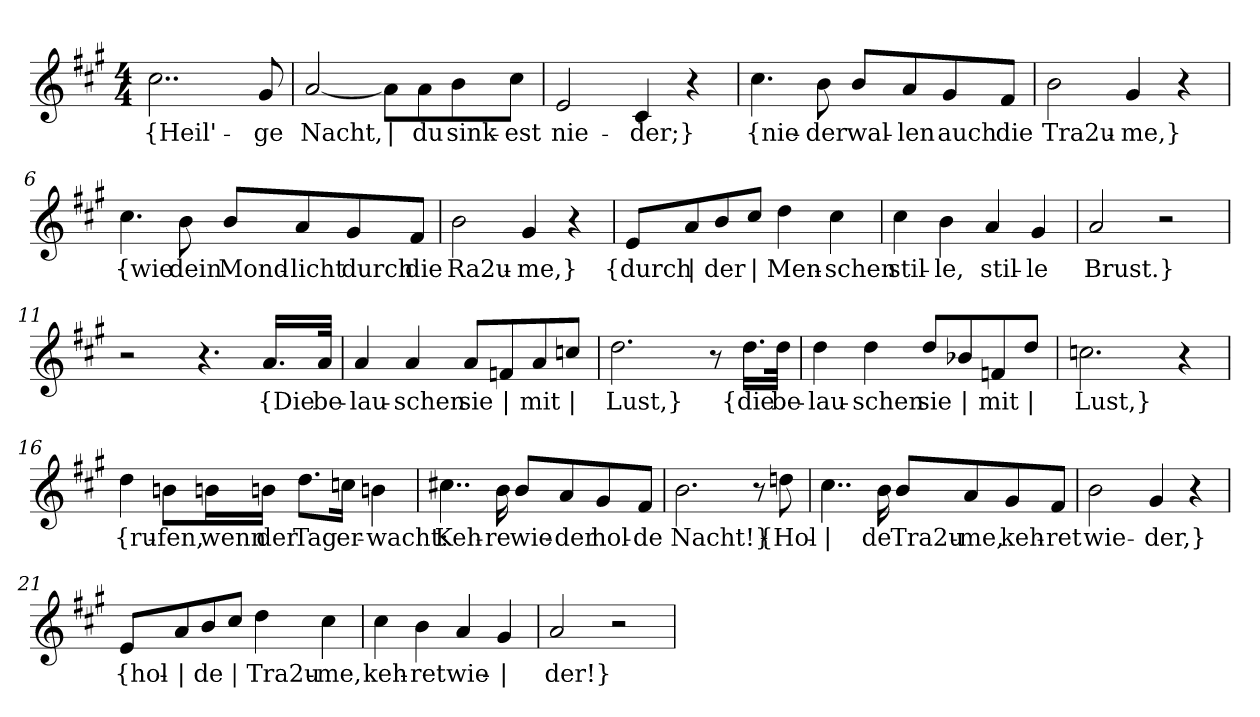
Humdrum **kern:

**kern	**text
*part1	*part1
*staff1	*staff1
*clefG2	*
*k[f#c#g#]	*
*M4/4	*
=1	=1
!	!LO:LY:b
2..cc#\	{Heil'-
!	!LO:LY:b
8g#/	-ge
=2	=2
!	!LO:LY:b
[2a/	Nacht,
!	!LO:LY:b
8a\L]	|
!	!LO:LY:b
8a\	du
!	!LO:LY:b
8b\	sink-
!	!LO:LY:b
8cc#\J	-est
=3	=3
!	!LO:LY:b
2e/	nie-
!	!LO:LY:b
4c#/	-der;}
4r	.
=4	=4
!	!LO:LY:b
4.cc#\	{nie-
!	!LO:LY:b
8b\	-der
!	!LO:LY:b
8b/L	wal-
!	!LO:LY:b
8a/	-len
!	!LO:LY:b
8g#/	auch
!	!LO:LY:b
8f#/J	die
=5	=5
!	!LO:LY:b
2b\	Tra2u-
!	!LO:LY:b
4g#/	-me,}
4r	.
!!LO:LB:g=z
=6	=6
!	!LO:LY:b
4.cc#\	{wie
!	!LO:LY:b
8b\	dein
!	!LO:LY:b
8b/L	Mond-
!	!LO:LY:b
8a/	-licht
!	!LO:LY:b
8g#/	durch
!	!LO:LY:b
8f#/J	die
=7	=7
!	!LO:LY:b
2b\	Ra2u-
!	!LO:LY:b
4g#/	-me,}
4r	.
=8	=8
!	!LO:LY:b
8e/L	{durch
!	!LO:LY:b
8a/	|
!	!LO:LY:b
8b/	der
!	!LO:LY:b
8cc#/J	|
!	!LO:LY:b
4dd\	Men-
!	!LO:LY:b
4cc#\	-schen
=9	=9
!	!LO:LY:b
4cc#\	stil-
!	!LO:LY:b
4b\	-le,
!	!LO:LY:b
4a/	stil-
!	!LO:LY:b
4g#/	-le
=10	=10
!	!LO:LY:b
2a/	Brust.}
2r	.
!!LO:LB:g=z
=11	=11
2r	.
4.r	.
!	!LO:LY:b
16.a/LL	{Die
!	!LO:LY:b
32a/JJk	be-
=12	=12
!	!LO:LY:b
4a/	-lau-
!	!LO:LY:b
4a/	-schen
!	!LO:LY:b
8a/L	sie
!	!LO:LY:b
8fn/	|
!	!LO:LY:b
8a/	mit
!	!LO:LY:b
8ccn/J	|
=13	=13
!	!LO:LY:b
2.dd\	Lust,}
8r	.
!	!LO:LY:b
16.dd\LL	{die
!	!LO:LY:b
32dd\JJk	be-
=14	=14
!	!LO:LY:b
4dd\	-lau-
!	!LO:LY:b
4dd\	-schen
!	!LO:LY:b
8dd/L	sie
!	!LO:LY:b
8b-X/	|
!	!LO:LY:b
8fn/	mit
!	!LO:LY:b
8dd/J	|
=15	=15
!	!LO:LY:b
2.ccn\	Lust,}
4r	.
!!LO:LB:g=z
=16	=16
!	!LO:LY:b
4dd\	{ru-
!	!LO:LY:b
8bn\L	-fen,
!	!LO:LY:b
16bn\L	wenn
!	!LO:LY:b
16bn\JJ	der
!	!LO:LY:b
8.dd\L	Tag
!	!LO:LY:b
16ccn\Jk	er-
!	!LO:LY:b
4bn\	-wacht:
=17	=17
!	!LO:LY:b
4..cc#X\	Keh-
!	!LO:LY:b
16b\	-re
!	!LO:LY:b
8b/L	wie-
!	!LO:LY:b
8a/	-der
!	!LO:LY:b
8g#/	hol-
!	!LO:LY:b
8f#/J	-de
=18	=18
!	!LO:LY:b
2.b\	Nacht!}
8r	.
!	!LO:LY:b
8ddn\	{Hol-
!!LO:LB:g=z
=19	=19
!	!LO:LY:b
4..cc#\	|
!	!LO:LY:b
16b\	-de
!	!LO:LY:b
8b/L	Tra2u-
!	!LO:LY:b
8a/	-me,
!	!LO:LY:b
8g#/	keh-
!	!LO:LY:b
8f#/J	-ret
=20	=20
!	!LO:LY:b
2b\	wie-
!	!LO:LY:b
4g#/	-der,}
4r	.
=21	=21
!	!LO:LY:b
8e/L	{hol-
!	!LO:LY:b
8a/	|
!	!LO:LY:b
8b/	-de
!	!LO:LY:b
8cc#/J	|
!	!LO:LY:b
4dd\	Tra2u-
!	!LO:LY:b
4cc#\	-me,
=22	=22
!	!LO:LY:b
4cc#\	keh-
!	!LO:LY:b
4b\	-ret
!	!LO:LY:b
4a/	wie-
!	!LO:LY:b
4g#/	|
=23	=23
!	!LO:LY:b
2a/	-der!}
2r	.
=	=
*-	*-
